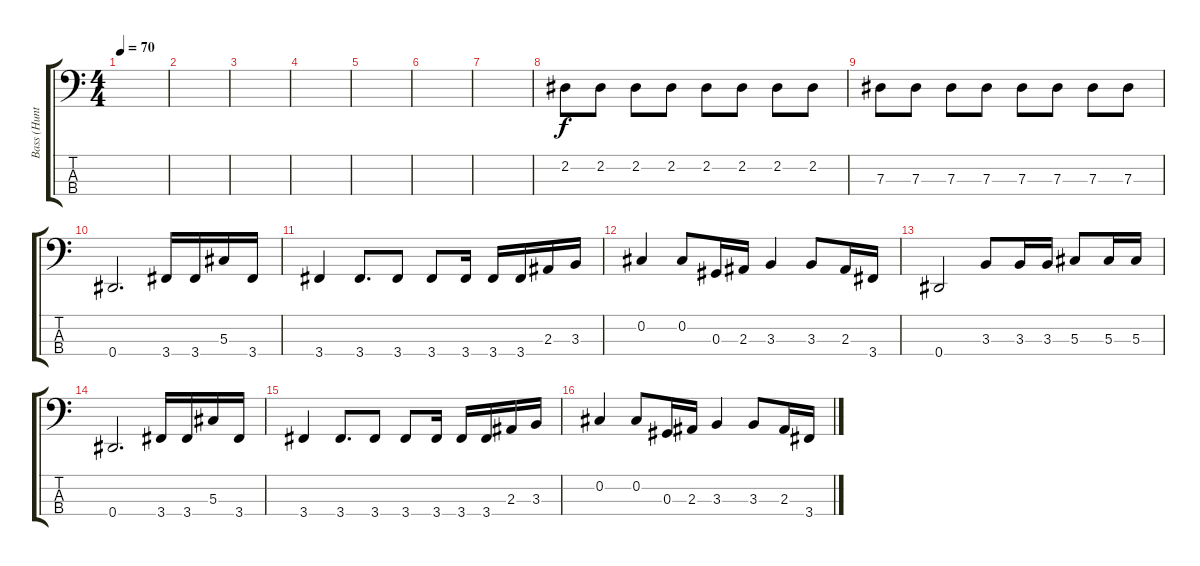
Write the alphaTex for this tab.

\track ("Bass (Hunter)" "Bass (Hunt") {instrument electricbasspick}
\staff {score tabs}
\tuning (Gb2 Db2 Ab1 Eb1) {hide}
\ts (4 4)
\tempo 70
\clef f4
\ks c
|
|
|
|
|
|
|
2.2.8 2.2.8 2.2.8 2.2.8 2.2.8 2.2.8 2.2.8 2.2.8 |
7.3.8 7.3.8 7.3.8 7.3.8 7.3.8 7.3.8 7.3.8 7.3.8 |
0.4.2{d} 3.4.16 3.4.16 5.3.16 3.4.16 |
3.4.4 3.4.8{d} 3.4.8 3.4.8 3.4.16 3.4.16 3.4.16 2.3.16 3.3.16 |
0.2.4 0.2.8 0.3.16 2.3.16 3.3.4 3.3.8 2.3.16 3.4.16 |
0.4.2 3.3.8 3.3.16 3.3.16 5.3.8 5.3.16 5.3.16 |
0.4.2{d} 3.4.16 3.4.16 5.3.16 3.4.16 |
3.4.4 3.4.8{d} 3.4.8 3.4.8 3.4.16 3.4.16 3.4.16 2.3.16 3.3.16 |
0.2.4 0.2.8 0.3.16 2.3.16 3.3.4 3.3.8 2.3.16 3.4.16
